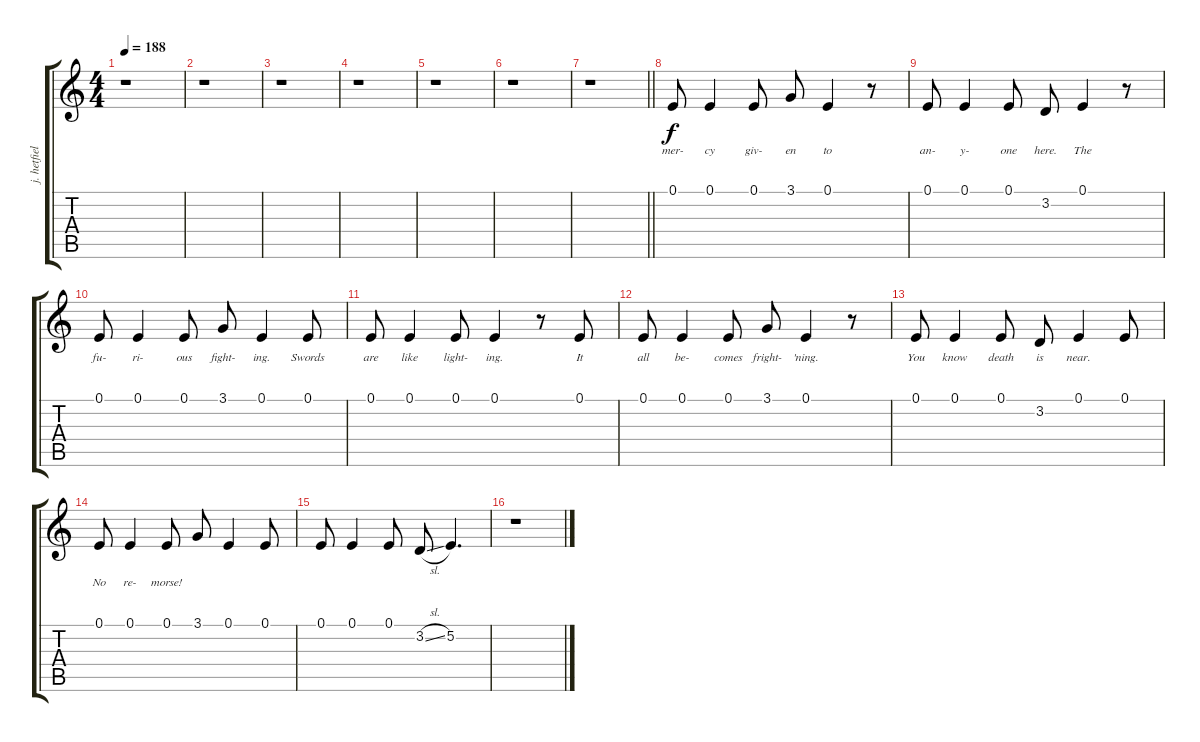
\track ("j. hetfield - vocals" "j. hetfiel") {instrument altosax}
\staff {score tabs}
\tuning (E4 B3 G3 D3 A2 E2) {hide}
\ts (4 4)
\tempo 188
\clef g2
\ks c
r.1{dy f} |
r.1 |
r.1 |
r.1 |
r.1 |
r.1 |
\barLineRight lightlight
r.1 |
0.1.8{lyrics (0 "mer-") lyrics (1 "") lyrics (2 "") lyrics (3 "") lyrics (4 "")} 0.1.4{lyrics (0 "cy") lyrics (1 "") lyrics (2 "") lyrics (3 "") lyrics (4 "")} 0.1.8{lyrics (0 "giv-") lyrics (1 "") lyrics (2 "") lyrics (3 "") lyrics (4 "")} 3.1.8{lyrics (0 "en") lyrics (1 "") lyrics (2 "") lyrics (3 "") lyrics (4 "")} 0.1.4{lyrics (0 "to") lyrics (1 "") lyrics (2 "") lyrics (3 "") lyrics (4 "")} r.8 |
0.1.8{lyrics (0 "an-") lyrics (1 "") lyrics (2 "") lyrics (3 "") lyrics (4 "")} 0.1.4{lyrics (0 "y-") lyrics (1 "") lyrics (2 "") lyrics (3 "") lyrics (4 "")} 0.1.8{lyrics (0 "one") lyrics (1 "") lyrics (2 "") lyrics (3 "") lyrics (4 "")} 3.2.8{lyrics (0 "here.") lyrics (1 "") lyrics (2 "") lyrics (3 "") lyrics (4 "")} 0.1.4{lyrics (0 "The") lyrics (1 "") lyrics (2 "") lyrics (3 "") lyrics (4 "")} r.8 |
0.1.8{lyrics (0 "fu-") lyrics (1 "") lyrics (2 "") lyrics (3 "") lyrics (4 "")} 0.1.4{lyrics (0 "ri-") lyrics (1 "") lyrics (2 "") lyrics (3 "") lyrics (4 "")} 0.1.8{lyrics (0 "ous") lyrics (1 "") lyrics (2 "") lyrics (3 "") lyrics (4 "")} 3.1.8{lyrics (0 "fight-") lyrics (1 "") lyrics (2 "") lyrics (3 "") lyrics (4 "")} 0.1.4{lyrics (0 "ing.") lyrics (1 "") lyrics (2 "") lyrics (3 "") lyrics (4 "")} 0.1.8{lyrics (0 "Swords") lyrics (1 "") lyrics (2 "") lyrics (3 "") lyrics (4 "")} |
0.1.8{lyrics (0 "are") lyrics (1 "") lyrics (2 "") lyrics (3 "") lyrics (4 "")} 0.1.4{lyrics (0 "like") lyrics (1 "") lyrics (2 "") lyrics (3 "") lyrics (4 "")} 0.1.8{lyrics (0 "light-") lyrics (1 "") lyrics (2 "") lyrics (3 "") lyrics (4 "")} 0.1.4{lyrics (0 "ing.") lyrics (1 "") lyrics (2 "") lyrics (3 "") lyrics (4 "")} r.8 0.1.8{lyrics (0 "It") lyrics (1 "") lyrics (2 "") lyrics (3 "") lyrics (4 "")} |
0.1.8{lyrics (0 "all") lyrics (1 "") lyrics (2 "") lyrics (3 "") lyrics (4 "")} 0.1.4{lyrics (0 "be-") lyrics (1 "") lyrics (2 "") lyrics (3 "") lyrics (4 "")} 0.1.8{lyrics (0 "comes") lyrics (1 "") lyrics (2 "") lyrics (3 "") lyrics (4 "")} 3.1.8{lyrics (0 "fright-") lyrics (1 "") lyrics (2 "") lyrics (3 "") lyrics (4 "")} 0.1.4{lyrics (0 "'ning.") lyrics (1 "") lyrics (2 "") lyrics (3 "") lyrics (4 "")} r.8 |
0.1.8{lyrics (0 "You") lyrics (1 "") lyrics (2 "") lyrics (3 "") lyrics (4 "")} 0.1.4{lyrics (0 "know") lyrics (1 "") lyrics (2 "") lyrics (3 "") lyrics (4 "")} 0.1.8{lyrics (0 "death") lyrics (1 "") lyrics (2 "") lyrics (3 "") lyrics (4 "")} 3.2.8{lyrics (0 "is") lyrics (1 "") lyrics (2 "") lyrics (3 "") lyrics (4 "")} 0.1.4{lyrics (0 "near.") lyrics (1 "") lyrics (2 "") lyrics (3 "") lyrics (4 "")} 0.1.8{lyrics (0 "") lyrics (1 "") lyrics (2 "") lyrics (3 "") lyrics (4 "")} |
0.1.8{lyrics (0 "No") lyrics (1 "") lyrics (2 "") lyrics (3 "") lyrics (4 "")} 0.1.4{lyrics (0 "re-") lyrics (1 "") lyrics (2 "") lyrics (3 "") lyrics (4 "")} 0.1.8{lyrics (0 "morse!") lyrics (1 "") lyrics (2 "") lyrics (3 "") lyrics (4 "")} 3.1.8 0.1.4 0.1.8 |
0.1.8 0.1.4 0.1.8 3.2{sl}.8 5.2.4{d} |
r.1
